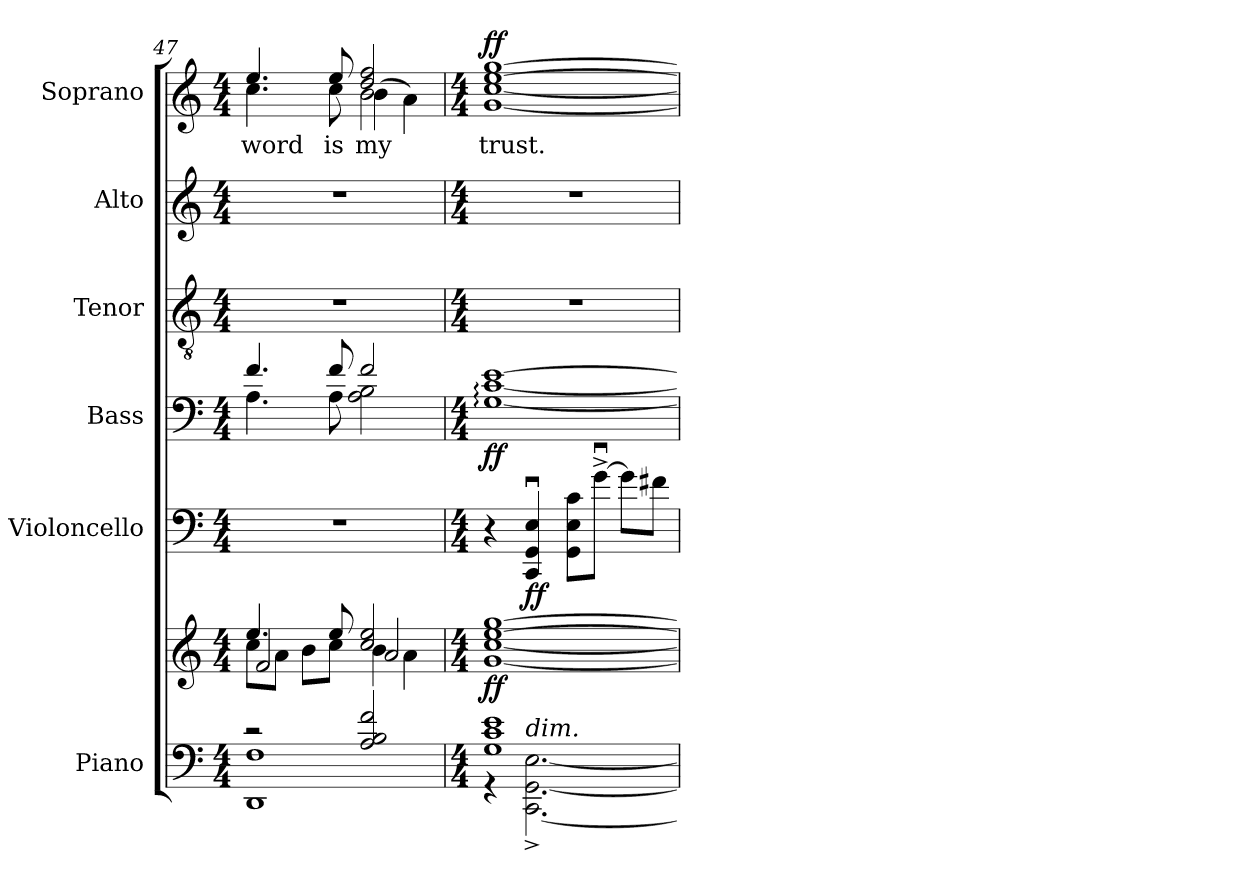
**kern	**kern	**dynam	**kern	**dynam	**kern	**dynam	**kern	**kern	**kern	**text	**dynam
*part6	*part6	*part6	*part5	*part5	*part4	*part4	*part3	*part2	*part1	*part1	*part1
*staff7	*staff6	*staff6/7	*staff5	*staff5	*staff4	*staff4	*staff3	*staff2	*staff1	*staff1	*staff1
*I"Piano	*	*	*I"Violoncello	*	*I"Bass	*	*I"Tenor	*I"Alto	*I"Soprano	*	*
*I'Pno	*	*	*I'Vc.	*	*	*	*	*	*	*	*
!!LO:LB:g=z
*clefF4	*clefG2	*	*clefF4	*	*clefF4	*	*clefGv2	*clefG2	*clefG2	*	*
*k[]	*k[]	*	*k[]	*	*k[]	*	*k[]	*k[]	*k[]	*	*
*M4/4	*M4/4	*	*M4/4	*	*M4/4	*	*M4/4	*M4/4	*M4/4	*	*
=47	=47	=47	=47	=47	=47	=47	=47	=47	=47	=47	=47
*^	*^	*	*	*	*^	*	*	*	*	*	*
*	*	*	*^	*	*	*	*	*	*	*	*	*	*	*
!	!	!	!	!	!	!	!	!	!	!	!	!	!	!LO:LY:b	!
*	*	*	*	*	*	*	*	*	*	*	*	*	*^	*	*
*	*	*	*	*	*	*	*	*	*	*	*	*	*	*^	*	*
2r	1DD 1F	4.ee/	8cc\L	2f/	.	1r	.	4.f/	4.A\	.	1r	1r	4.ee/	4.cc\	2ryy	word	.
.	.	.	8a\J	.	.	.	.	.	.	.	.	.	.	.	.	.	.
.	.	.	8b\L	.	.	.	.	.	.	.	.	.	.	.	.	.	.
!	!	!	!	!	!	!	!	!	!	!	!	!	!	!	!	!LO:LY:b	!
.	.	8ee/	8cc\J	.	.	.	.	8f/	8A\	.	.	.	8ee/	8cc\	.	is	.
!	!	!	!	!	!	!	!	!	!	!	!	!	!	!	!	!LO:LY:b	!
2A/ 2B/ 2f/	.	2cc/ 2ee/	4b\	2a/	.	.	.	2f/	2A\ 2B\	.	.	.	2dd/ 2ff/	2b\	(<4b\	my	.
.	.	.	4a\	.	.	.	.	.	.	.	.	.	.	.	4a\)	.	.
*	*	*v	*v	*v	*	*	*	*	*	*	*	*	*v	*v	*v	*	*
=48	=48	=48	=48	=48	=48	=48	=48	=48	=48	=48	=48	=48	=48
*M4/4	*	*M4/4	*	*M4/4	*	*M4/4	*	*	*M4/4	*M4/4	*M4/4	*	*
*	*	*^	*	*	*	*	*	*	*	*	*^	*	*
*	*	*	*	*	*	*	*	*	*	*	*	*	*^	*	*
!	!	!	!	!LO:DY:b	!	!	!	!	!LO:DY:b	!	!	!	!	!	!LO:LY:b	!LO:DY:a
*	*	*v	*v	*	*	*	*	*	*	*	*	*	*v	*v	*	*
1G 1c 1e	4r	[1g [1cc [1ee [1gg	ff	4r	.	[1e	[1G: [1c:	ff	1r	1r	[1ee [1gg	[1g [1cc	trust.	ff
!	!LO:TX:a:i:t=dim.	!	!	!	!	!	!	!	!	!	!	!	!	!
!	!	!	!	!	!LO:DY:b	!	!	!	!	!	!	!	!	!
.	[2.CC\^ [2.GG\^ [2.E\^	.	.	4CC/u 4GG/u 4E/u	ff	.	.	.	.	.	.	.	.	.
.	.	.	.	8GG\ 8E\ 8c\L	.	.	.	.	.	.	.	.	.	.
.	.	.	.	[8gu^\J	.	.	.	.	.	.	.	.	.	.
.	.	.	.	8g\L]	.	.	.	.	.	.	.	.	.	.
.	.	.	.	8f#X\J	.	.	.	.	.	.	.	.	.	.
*v	*v	*	*	*	*	*v	*v	*	*	*	*v	*v	*	*
=	=	=	=	=	=	=	=	=	=	=	=
*-	*-	*-	*-	*-	*-	*-	*-	*-	*-	*-	*-
